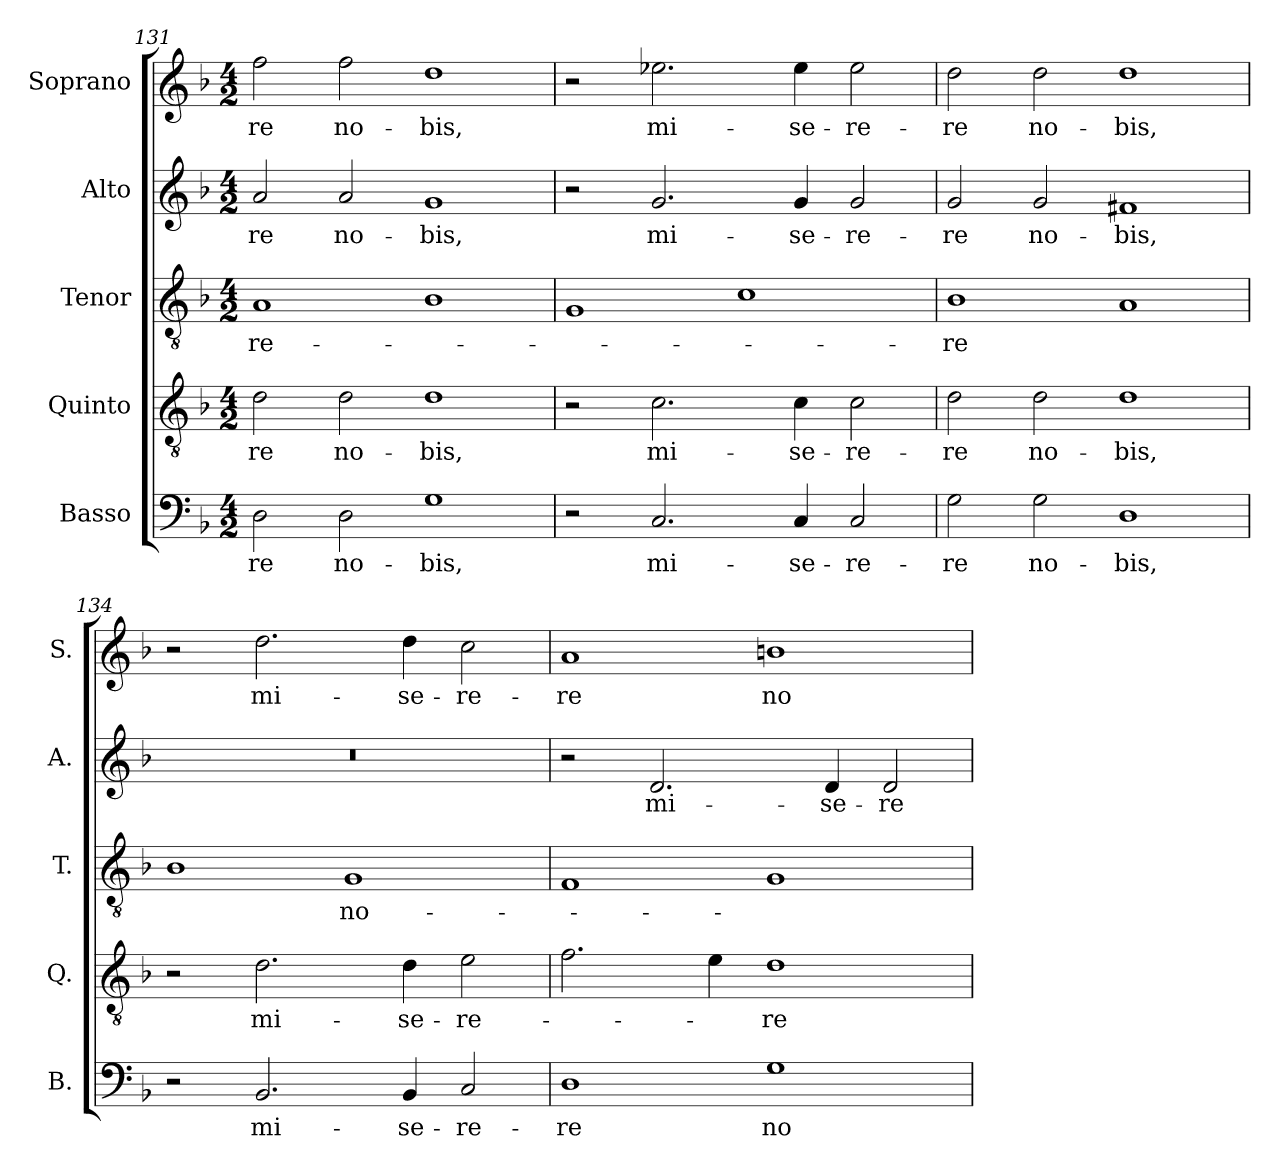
**kern	**text	**kern	**text	**kern	**text	**kern	**text	**kern	**text
*part5	*part5	*part4	*part4	*part3	*part3	*part2	*part2	*part1	*part1
*staff5	*staff5	*staff4	*staff4	*staff3	*staff3	*staff2	*staff2	*staff1	*staff1
*I"Basso	*	*I"Quinto	*	*I"Tenor	*	*I"Alto	*	*I"Soprano	*
*I'B.	*	*I'Q.	*	*I'T.	*	*I'A.	*	*I'S.	*
*clefF4	*	*clefGv2	*	*clefGv2	*	*clefG2	*	*clefG2	*
*	*	*ITrd7c12	*	*ITrd7c12	*	*	*	*	*
*k[b-]	*	*k[b-]	*	*k[b-]	*	*k[b-]	*	*k[b-]	*
*F:	*	*F:	*	*F:	*	*F:	*	*F:	*
*M4/2	*	*M4/2	*	*M4/2	*	*M4/2	*	*M4/2	*
=131	=131	=131	=131	=131	=131	=131	=131	=131	=131
!	!LO:LY:b:color=#000000	!	!	!	!	!	!	!	!
!	!	!	!LO:LY:b:color=#000000	!	!	!	!	!	!
!	!	!	!	!	!LO:LY:b:color=#000000	!	!	!	!
!	!	!	!	!	!	!	!LO:LY:b:color=#000000	!	!
!	!	!	!	!	!	!	!	!	!LO:LY:b:color=#000000
2Di\	-re	2Di\	-re	1AAi	-re-	2ai/	-re	2ffi\	-re
!	!LO:LY:b:color=#000000	!	!	!	!	!	!	!	!
!	!	!	!LO:LY:b:color=#000000	!	!	!	!	!	!
!	!	!	!	!	!	!	!LO:LY:b:color=#000000	!	!
!	!	!	!	!	!	!	!	!	!LO:LY:b:color=#000000
2Di\	no-	2Di\	no-	.	.	2ai/	no-	2ffi\	no-
!	!LO:LY:b:color=#000000	!	!	!	!	!	!	!	!
!	!	!	!LO:LY:b:color=#000000	!	!	!	!	!	!
!	!	!	!	!	!	!	!LO:LY:b:color=#000000	!	!
!	!	!	!	!	!	!	!	!	!LO:LY:b:color=#000000
1Gi	-bis,	1Di	-bis,	1BB-i	.	1gi	-bis,	1ddi	-bis,
=132	=132	=132	=132	=132	=132	=132	=132	=132	=132
2r	.	2r	.	1GGi	.	2r	.	2r	.
!	!LO:LY:b:color=#000000	!	!	!	!	!	!	!	!
!	!	!	!LO:LY:b:color=#000000	!	!	!	!	!	!
!	!	!	!	!	!	!	!LO:LY:b:color=#000000	!	!
!	!	!	!	!	!	!	!	!	!LO:LY:b:color=#000000
2.Ci/	mi-	2.Ci\	mi-	.	.	2.gi/	mi-	2.ee-Xi\	mi-
.	.	.	.	1Ci	.	.	.	.	.
!	!LO:LY:b:color=#000000	!	!	!	!	!	!	!	!
!	!	!	!LO:LY:b:color=#000000	!	!	!	!	!	!
!	!	!	!	!	!	!	!LO:LY:b:color=#000000	!	!
!	!	!	!	!	!	!	!	!	!LO:LY:b:color=#000000
4Ci/	-se-	4Ci\	-se-	.	.	4gi/	-se-	4ee-i\	-se-
!	!LO:LY:b:color=#000000	!	!	!	!	!	!	!	!
!	!	!	!LO:LY:b:color=#000000	!	!	!	!	!	!
!	!	!	!	!	!	!	!LO:LY:b:color=#000000	!	!
!	!	!	!	!	!	!	!	!	!LO:LY:b:color=#000000
2Ci/	-re-	2Ci\	-re-	.	.	2gi/	-re-	2ee-i\	-re-
!!LO:LB:g=z
=133	=133	=133	=133	=133	=133	=133	=133	=133	=133
!	!LO:LY:b:color=#000000	!	!	!	!	!	!	!	!
!	!	!	!LO:LY:b:color=#000000	!	!	!	!	!	!
!	!	!	!	!	!LO:LY:b:color=#000000	!	!	!	!
!	!	!	!	!	!	!	!LO:LY:b:color=#000000	!	!
!	!	!	!	!	!	!	!	!	!LO:LY:b:color=#000000
2Gi\	-re	2Di\	-re	1BB-i	-re	2gi/	-re	2ddi\	-re
!	!LO:LY:b:color=#000000	!	!	!	!	!	!	!	!
!	!	!	!LO:LY:b:color=#000000	!	!	!	!	!	!
!	!	!	!	!	!	!	!LO:LY:b:color=#000000	!	!
!	!	!	!	!	!	!	!	!	!LO:LY:b:color=#000000
2Gi\	no-	2Di\	no-	.	.	2gi/	no-	2ddi\	no-
!	!LO:LY:b:color=#000000	!	!	!	!	!	!	!	!
!	!	!	!LO:LY:b:color=#000000	!	!	!	!	!	!
!	!	!	!	!	!	!	!LO:LY:b:color=#000000	!	!
!	!	!	!	!	!	!	!	!	!LO:LY:b:color=#000000
1Di	-bis,	1Di	-bis,	1AAi	.	1f#Xi	-bis,	1ddi	-bis,
=134	=134	=134	=134	=134	=134	=134	=134	=134	=134
!	!	!	!	!	!	!LO:N:vis=1	!	!	!
2r	.	2r	.	1BB-i	.	0r	.	2r	.
!	!LO:LY:b:color=#000000	!	!	!	!	!	!	!	!
!	!	!	!LO:LY:b:color=#000000	!	!	!	!	!	!
!	!	!	!	!	!	!	!	!	!LO:LY:b:color=#000000
2.BB-i/	mi-	2.Di\	mi-	.	.	.	.	2.ddi\	mi-
!	!	!	!	!	!LO:LY:b:color=#000000	!	!	!	!
.	.	.	.	1GGi	no-	.	.	.	.
!	!LO:LY:b:color=#000000	!	!	!	!	!	!	!	!
!	!	!	!LO:LY:b:color=#000000	!	!	!	!	!	!
!	!	!	!	!	!	!	!	!	!LO:LY:b:color=#000000
4BB-i/	-se-	4Di\	-se-	.	.	.	.	4ddi\	-se-
!	!LO:LY:b:color=#000000	!	!	!	!	!	!	!	!
!	!	!	!LO:LY:b:color=#000000	!	!	!	!	!	!
!	!	!	!	!	!	!	!	!	!LO:LY:b:color=#000000
2Ci/	-re-	2Ei\	-re-	.	.	.	.	2cci\	-re-
=135	=135	=135	=135	=135	=135	=135	=135	=135	=135
!	!LO:LY:b:color=#000000	!	!	!	!	!	!	!	!
!	!	!	!	!	!	!	!	!	!LO:LY:b:color=#000000
1Di	-re	2.Fi\	.	1FFi	.	2r	.	1ai	-re
!	!	!	!	!	!	!	!LO:LY:b:color=#000000	!	!
.	.	.	.	.	.	2.di/	mi-	.	.
.	.	4Ei\	.	.	.	.	.	.	.
!	!LO:LY:b:color=#000000	!	!	!	!	!	!	!	!
!	!	!	!LO:LY:b:color=#000000	!	!	!	!	!	!
!	!	!	!	!	!	!	!	!	!LO:LY:b:color=#000000
1Gi	no-	1Di	-re	1GGi	.	.	.	1bni	no-
!	!	!	!	!	!	!	!LO:LY:b:color=#000000	!	!
.	.	.	.	.	.	4di/	-se-	.	.
!	!	!	!	!	!	!	!LO:LY:b:color=#000000	!	!
.	.	.	.	.	.	2di/	-re-	.	.
=	=	=	=	=	=	=	=	=	=
*-	*-	*-	*-	*-	*-	*-	*-	*-	*-
